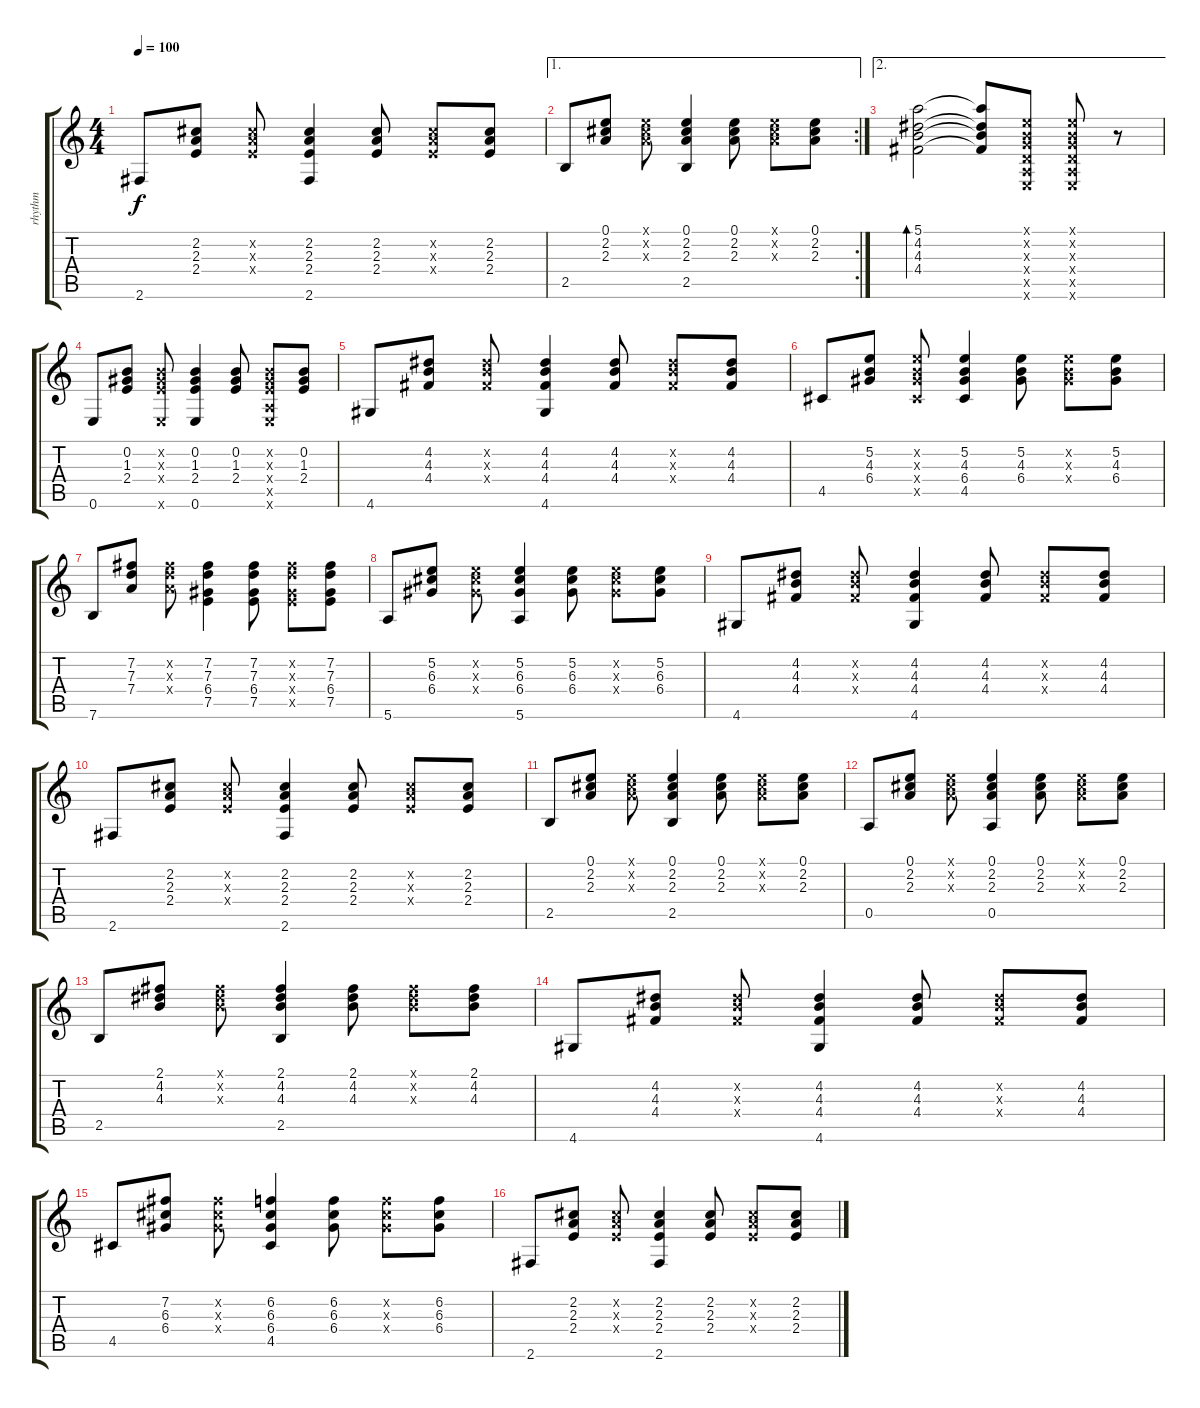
\track ("rhythm" "rhythm") {instrument acousticguitarsteel}
\staff {score tabs}
\tuning (E4 B3 G3 D3 A2 E2) {hide}
\ts (4 4)
\tempo 100
\clef g2
\ks c
2.6.8{dy f} (2.2 2.3 2.4).8 (2.2{x} 2.3{x} 2.4{x}).8 (2.2 2.3 2.4 2.6).4 (2.2 2.3 2.4).8 (2.2{x} 2.3{x} 2.4{x}).8 (2.2 2.3 2.4).8 |
\ae 1
\rc 2
2.5.8 (0.1 2.2 2.3).8 (0.1{x} 2.2{x} 2.3{x}).8 (0.1 2.2 2.3 2.5).4 (0.1 2.2 2.3).8 (0.1{x} 2.2{x} 2.3{x}).8 (0.1 2.2 2.3).8 |
\ae 2
(5.1 4.2 4.3 4.4).2{bd 240} (5.1{t} 4.2{t} 4.3{t} 4.4{t}).8 (0.1{x} 0.2{x} 0.3{x} 0.4{x} 0.5{x} 0.6{x}).8 (0.1{x} 0.2{x} 0.3{x} 0.4{x} 0.5{x} 0.6{x}).8 r.8 |
0.6.8 (0.2 1.3 2.4).8 (0.2{x} 1.3{x} 2.4{x} 0.6{x}).8 (0.2 1.3 2.4 0.6).4 (0.2 1.3 2.4).8 (0.2{x} 1.3{x} 2.4{x} 0.5{x} 0.6{x}).8 (0.2 1.3 2.4).8 |
4.6.8 (4.2 4.3 4.4).8 (4.2{x} 4.3{x} 4.4{x}).8 (4.2 4.3 4.4 4.6).4 (4.2 4.3 4.4).8 (4.2{x} 4.3{x} 4.4{x}).8 (4.2 4.3 4.4).8 |
4.5.8 (5.2 4.3 6.4).8 (5.2{x} 4.3{x} 6.4{x} 4.5{x}).8 (5.2 4.3 6.4 4.5).4 (5.2 4.3 6.4).8 (5.2{x} 4.3{x} 6.4{x}).8 (5.2 4.3 6.4).8 |
7.6.8 (7.2 7.3 7.4).8 (7.2{x} 7.3{x} 7.4{x}).8 (7.2 7.3 6.4 7.5).4 (7.2 7.3 6.4 7.5).8 (7.2{x} 7.3{x} 6.4{x} 7.5{x}).8 (7.2 7.3 6.4 7.5).8 |
5.6.8 (5.2 6.3 6.4).8 (5.2{x} 6.3{x} 6.4{x}).8 (5.2 6.3 6.4 5.6).4 (5.2 6.3 6.4).8 (5.2{x} 6.3{x} 6.4{x}).8 (5.2 6.3 6.4).8 |
4.6.8 (4.2 4.3 4.4).8 (4.2{x} 4.3{x} 4.4{x}).8 (4.2 4.3 4.4 4.6).4 (4.2 4.3 4.4).8 (4.2{x} 4.3{x} 4.4{x}).8 (4.2 4.3 4.4).8 |
2.6.8 (2.2 2.3 2.4).8 (2.2{x} 2.3{x} 2.4{x}).8 (2.2 2.3 2.4 2.6).4 (2.2 2.3 2.4).8 (2.2{x} 2.3{x} 2.4{x}).8 (2.2 2.3 2.4).8 |
2.5.8 (0.1 2.2 2.3).8 (0.1{x} 2.2{x} 2.3{x}).8 (0.1 2.2 2.3 2.5).4 (0.1 2.2 2.3).8 (0.1{x} 2.2{x} 2.3{x}).8 (0.1 2.2 2.3).8 |
0.5.8 (0.1 2.2 2.3).8 (0.1{x} 2.2{x} 2.3{x}).8 (0.1 2.2 2.3 0.5).4 (0.1 2.2 2.3).8 (0.1{x} 2.2{x} 2.3{x}).8 (0.1 2.2 2.3).8 |
2.5.8 (2.1 4.2 4.3).8 (2.1{x} 4.2{x} 4.3{x}).8 (2.1 4.2 4.3 2.5).4 (2.1 4.2 4.3).8 (2.1{x} 4.2{x} 4.3{x}).8 (2.1 4.2 4.3).8 |
4.6.8 (4.2 4.3 4.4).8 (4.2{x} 4.3{x} 4.4{x}).8 (4.2 4.3 4.4 4.6).4 (4.2 4.3 4.4).8 (4.2{x} 4.3{x} 4.4{x}).8 (4.2 4.3 4.4).8 |
4.5.8 (7.2 6.3 6.4).8 (7.2{x} 6.3{x} 6.4{x}).8 (6.2 6.3 6.4 4.5).4 (6.2 6.3 6.4).8 (6.2{x} 6.3{x} 6.4{x}).8 (6.2 6.3 6.4).8 |
2.6.8 (2.2 2.3 2.4).8 (2.2{x} 2.3{x} 2.4{x}).8 (2.2 2.3 2.4 2.6).4 (2.2 2.3 2.4).8 (2.2{x} 2.3{x} 2.4{x}).8 (2.2 2.3 2.4).8
